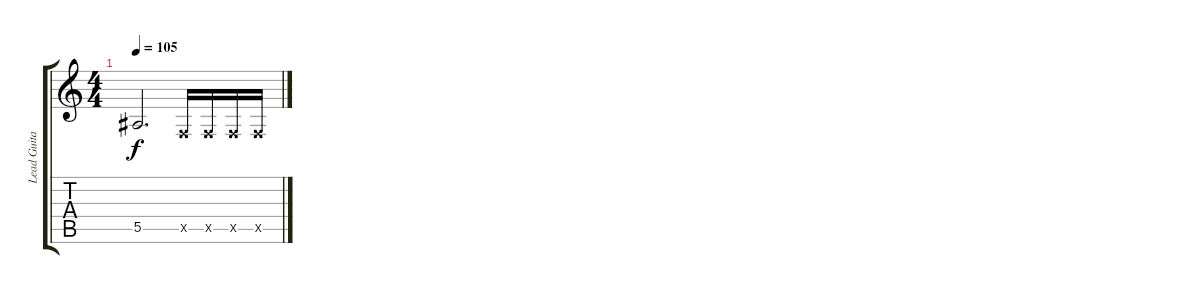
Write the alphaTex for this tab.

\track ("Lead Guitar" "Lead Guita") {instrument distortionguitar}
\staff {score tabs}
\tuning (C4 G3 Eb3 Bb2 F2 C2) {hide}
\ts (4 4)
\tempo 105
\clef g2
\ks c
5.5.2{d dy f} 0.5{x}.16 0.5{x}.16 0.5{x}.16 0.5{x}.16
